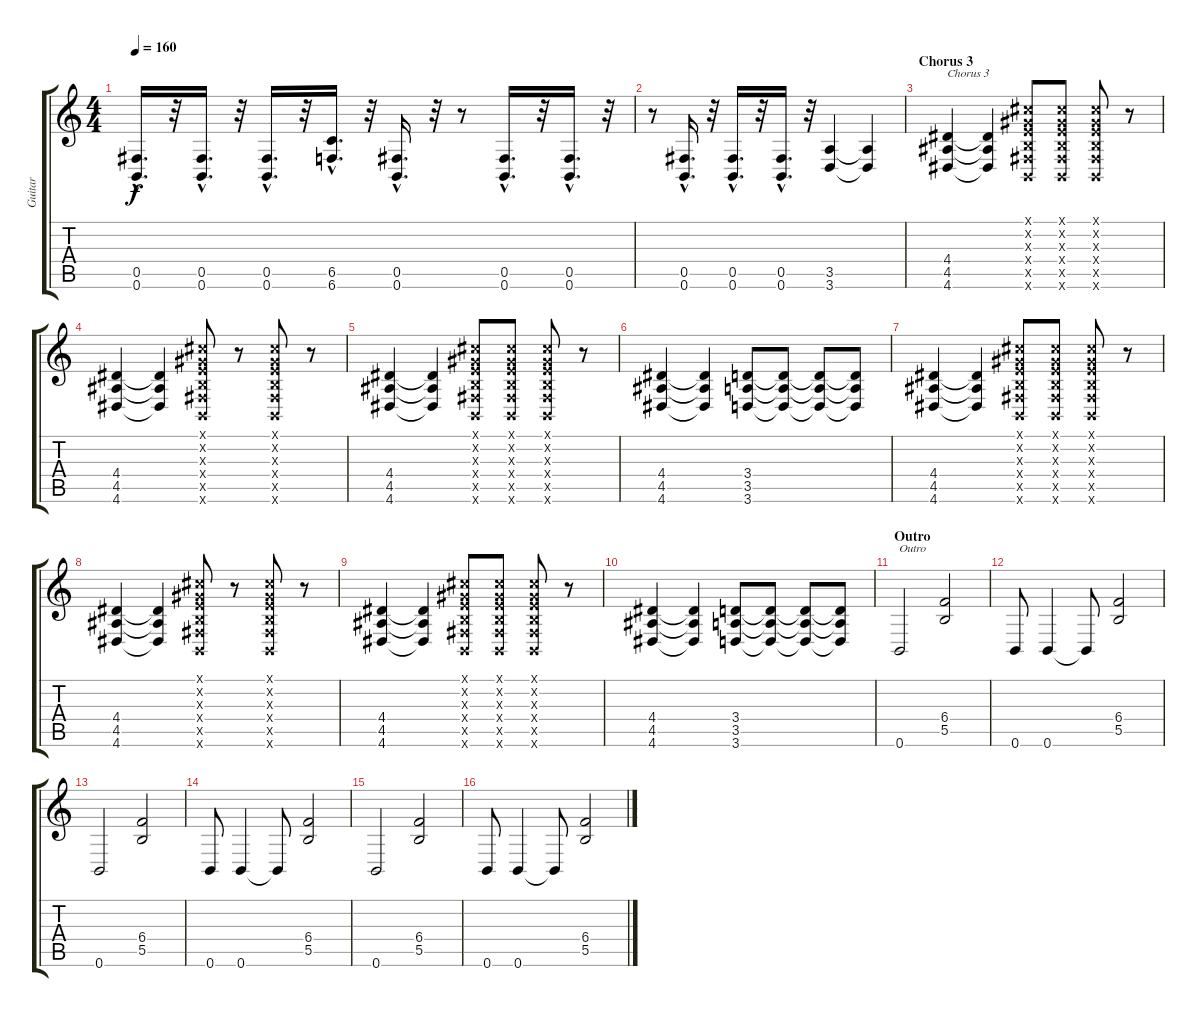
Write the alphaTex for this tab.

\track ("Guitar" "Guitar") {instrument distortionguitar}
\staff {score tabs}
\tuning (Db4 Ab3 E3 B2 Gb2 B1) {hide}
\ts (4 4)
\tempo 160
\clef g2
\ks c
(0.5{hac} 0.6{hac}).16{d dy f} r.32 (0.5{hac} 0.6{hac}).16{d} r.32 (0.5{hac} 0.6{hac}).16{d} r.32 (6.5{hac} 6.6{hac}).16{d} r.32 (0.5{hac} 0.6{hac}).16{d} r.32 r.8 (0.5{hac} 0.6{hac}).16{d} r.32 (0.5{hac} 0.6{hac}).16{d} r.32 |
r.8 (0.5{hac} 0.6{hac}).16{d} r.32 (0.5{hac} 0.6{hac}).16{d} r.32 (0.5{hac} 0.6{hac}).16{d} r.32 (3.5 3.6).4 (3.5{t} 3.6{t}).4 |
\section ("" "Chorus 3")
(4.4 4.5 4.6).4{txt "Chorus 3" balance 3 instrument distortionguitar} (4.4{t} 4.5{t} 4.6{t}).4 (0.1{x} 0.2{x} 0.3{x} 0.4{x} 0.5{x} 0.6{x}).8 (0.1{x} 0.2{x} 0.3{x} 0.4{x} 0.5{x} 0.6{x}).8 (0.1{x} 0.2{x} 0.3{x} 0.4{x} 0.5{x} 0.6{x}).8 r.8 |
(4.4 4.5 4.6).4 (4.4{t} 4.5{t} 4.6{t}).4 (0.1{x} 0.2{x} 0.3{x} 0.4{x} 0.5{x} 0.6{x}).8 r.8 (0.1{x} 0.2{x} 0.3{x} 0.4{x} 0.5{x} 0.6{x}).8 r.8 |
(4.4 4.5 4.6).4 (4.4{t} 4.5{t} 4.6{t}).4 (0.1{x} 0.2{x} 0.3{x} 0.4{x} 0.5{x} 0.6{x}).8 (0.1{x} 0.2{x} 0.3{x} 0.4{x} 0.5{x} 0.6{x}).8 (0.1{x} 0.2{x} 0.3{x} 0.4{x} 0.5{x} 0.6{x}).8 r.8 |
(4.4 4.5 4.6).4 (4.4{t} 4.5{t} 4.6{t}).4 (3.4 3.5 3.6).8 (3.4{t} 3.5{t} 3.6{t}).8 (3.4{t} 3.5{t} 3.6{t}).8 (3.4{t} 3.5{t} 3.6{t}).8 |
(4.4 4.5 4.6).4 (4.4{t} 4.5{t} 4.6{t}).4 (0.1{x} 0.2{x} 0.3{x} 0.4{x} 0.5{x} 0.6{x}).8 (0.1{x} 0.2{x} 0.3{x} 0.4{x} 0.5{x} 0.6{x}).8 (0.1{x} 0.2{x} 0.3{x} 0.4{x} 0.5{x} 0.6{x}).8 r.8 |
(4.4 4.5 4.6).4 (4.4{t} 4.5{t} 4.6{t}).4 (0.1{x} 0.2{x} 0.3{x} 0.4{x} 0.5{x} 0.6{x}).8 r.8 (0.1{x} 0.2{x} 0.3{x} 0.4{x} 0.5{x} 0.6{x}).8 r.8 |
(4.4 4.5 4.6).4 (4.4{t} 4.5{t} 4.6{t}).4 (0.1{x} 0.2{x} 0.3{x} 0.4{x} 0.5{x} 0.6{x}).8 (0.1{x} 0.2{x} 0.3{x} 0.4{x} 0.5{x} 0.6{x}).8 (0.1{x} 0.2{x} 0.3{x} 0.4{x} 0.5{x} 0.6{x}).8 r.8 |
(4.4 4.5 4.6).4 (4.4{t} 4.5{t} 4.6{t}).4 (3.4 3.5 3.6).8 (3.4{t} 3.5{t} 3.6{t}).8 (3.4{t} 3.5{t} 3.6{t}).8 (3.4{t} 3.5{t} 3.6{t}).8 |
\section ("" "Outro")
0.6.2{txt "Outro"} (6.4 5.5).2 |
0.6.8 0.6.4 0.6{t}.8 (6.4 5.5).2 |
0.6.2 (6.4 5.5).2 |
0.6.8 0.6.4 0.6{t}.8 (6.4 5.5).2 |
0.6.2 (6.4 5.5).2 |
0.6.8 0.6.4 0.6{t}.8 (6.4 5.5).2
